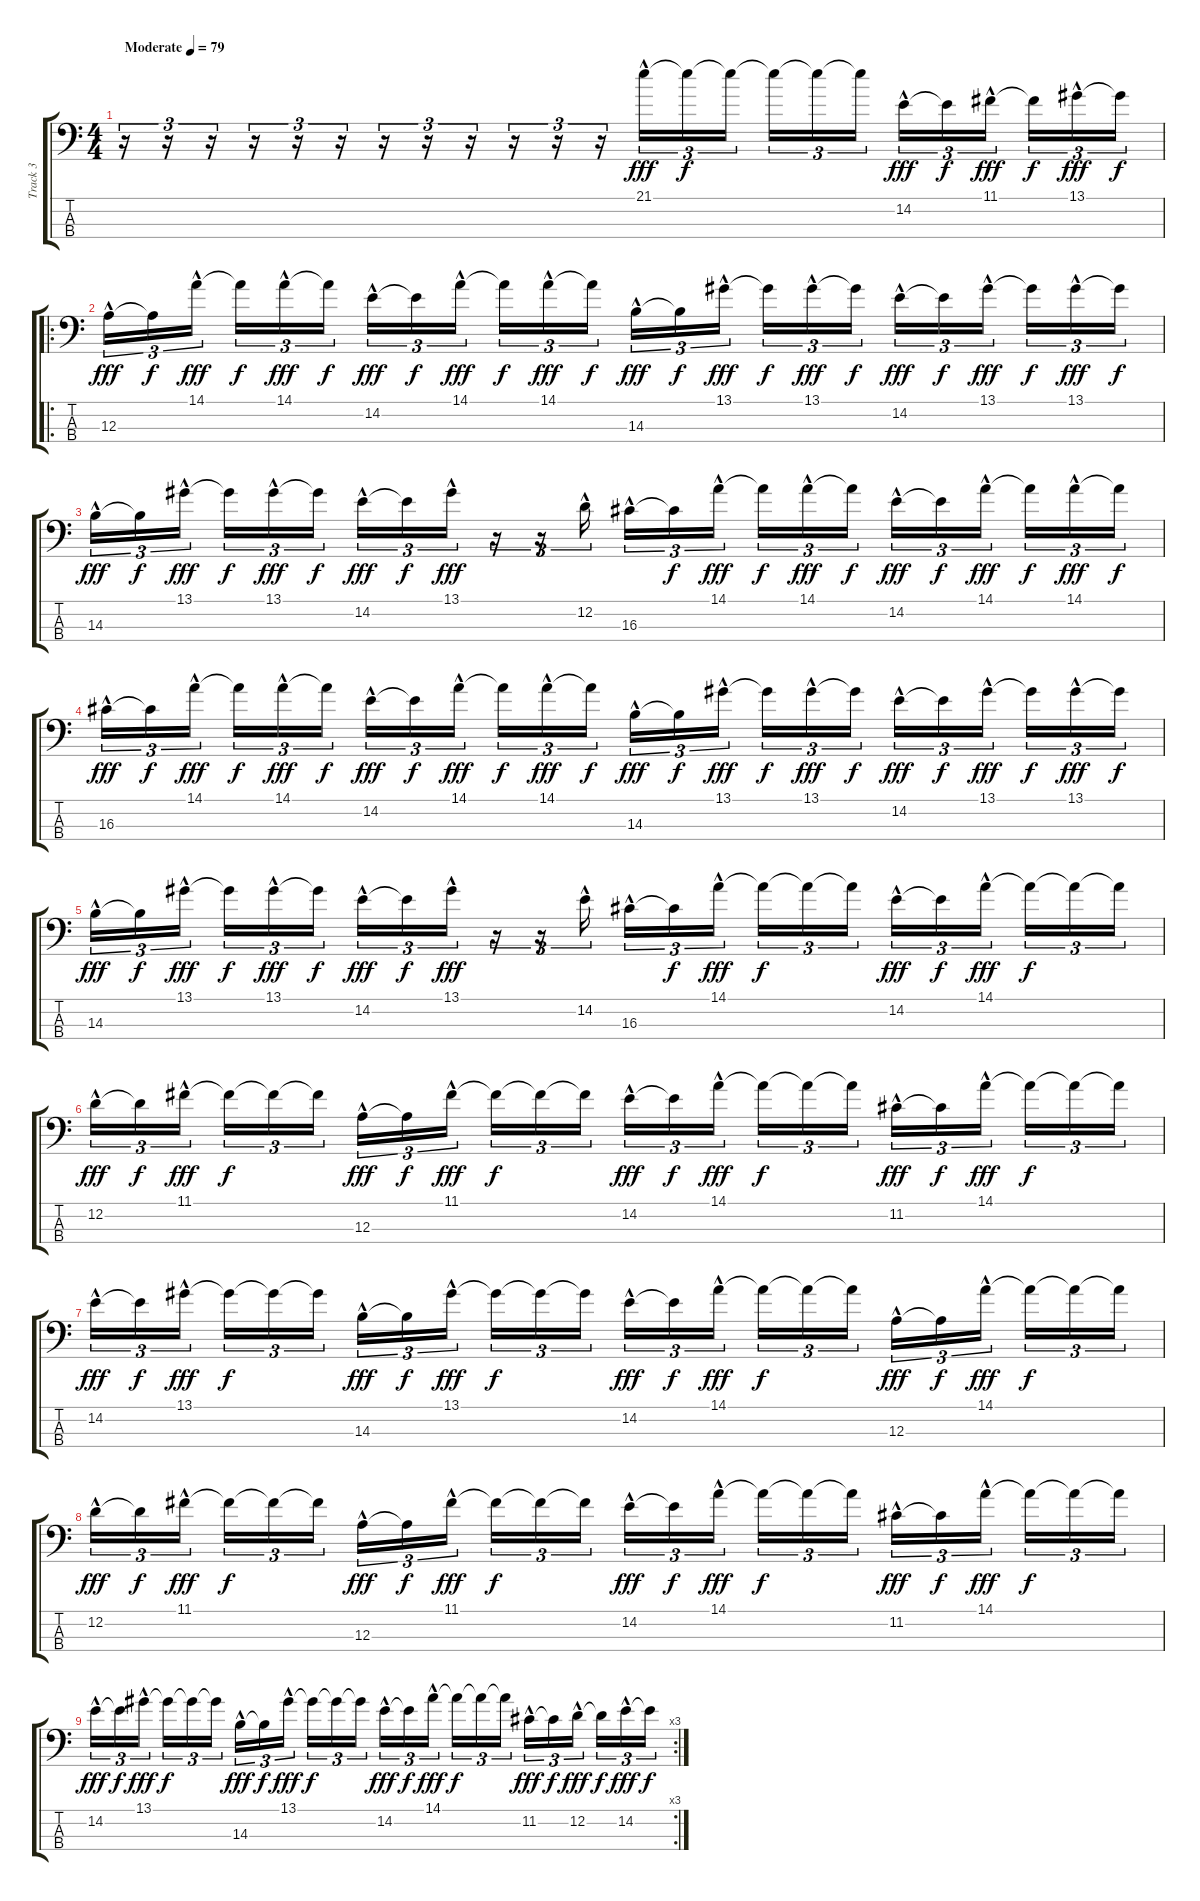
\track ("Track 3" "Track 3") {instrument electricbasspick}
\staff {score tabs}
\tuning (G2 D2 A1 E1) {hide}
\ts (4 4)
\tempo (79 "Moderate")
\clef f4
\ks c
r.16{tu (3 2) dy fff instrument electricbasspick} r.16{tu (3 2)} r.16{tu (3 2)} r.16{tu (3 2)} r.16{tu (3 2)} r.16{tu (3 2)} r.16{tu (3 2)} r.16{tu (3 2)} r.16{tu (3 2)} r.16{tu (3 2)} r.16{tu (3 2)} r.16{tu (3 2)} 21.1{hac}.16{tu (3 2)} 21.1{t}.16{tu (3 2) dy f} 21.1{t}.16{tu (3 2) beam splitsecondary} 21.1{t}.16{tu (3 2)} 21.1{t}.16{tu (3 2)} 21.1{t}.16{tu (3 2)} 14.2{hac}.16{tu (3 2) dy fff} 14.2{t}.16{tu (3 2) dy f} 11.1{hac}.16{tu (3 2) dy fff beam splitsecondary} 11.1{t}.16{tu (3 2) dy f} 13.1{hac}.16{tu (3 2) dy fff} 13.1{t}.16{tu (3 2) dy f} |
\ro
12.3{hac}.16{tu (3 2) dy fff} 12.3{t}.16{tu (3 2) dy f} 14.1{hac}.16{tu (3 2) dy fff beam splitsecondary} 14.1{t}.16{tu (3 2) dy f} 14.1{hac}.16{tu (3 2) dy fff} 14.1{t}.16{tu (3 2) dy f} 14.2{hac}.16{tu (3 2) dy fff} 14.2{t}.16{tu (3 2) dy f} 14.1{hac}.16{tu (3 2) dy fff beam splitsecondary} 14.1{t}.16{tu (3 2) dy f} 14.1{hac}.16{tu (3 2) dy fff} 14.1{t}.16{tu (3 2) dy f} 14.3{hac}.16{tu (3 2) dy fff} 14.3{t}.16{tu (3 2) dy f} 13.1{hac}.16{tu (3 2) dy fff beam splitsecondary} 13.1{t}.16{tu (3 2) dy f} 13.1{hac}.16{tu (3 2) dy fff} 13.1{t}.16{tu (3 2) dy f} 14.2{hac}.16{tu (3 2) dy fff} 14.2{t}.16{tu (3 2) dy f} 13.1{hac}.16{tu (3 2) dy fff beam splitsecondary} 13.1{t}.16{tu (3 2) dy f} 13.1{hac}.16{tu (3 2) dy fff} 13.1{t}.16{tu (3 2) dy f} |
14.3{hac}.16{tu (3 2) dy fff} 14.3{t}.16{tu (3 2) dy f} 13.1{hac}.16{tu (3 2) dy fff beam splitsecondary} 13.1{t}.16{tu (3 2) dy f} 13.1{hac}.16{tu (3 2) dy fff} 13.1{t}.16{tu (3 2) dy f} 14.2{hac}.16{tu (3 2) dy fff} 14.2{t}.16{tu (3 2) dy f} 13.1{hac}.16{tu (3 2) dy fff} r.16{tu (3 2)} r.16{tu (3 2)} 12.2{hac}.16{tu (3 2)} 16.3{hac}.16{tu (3 2)} 16.3{t}.16{tu (3 2) dy f} 14.1{hac}.16{tu (3 2) dy fff beam splitsecondary} 14.1{t}.16{tu (3 2) dy f} 14.1{hac}.16{tu (3 2) dy fff} 14.1{t}.16{tu (3 2) dy f} 14.2{hac}.16{tu (3 2) dy fff} 14.2{t}.16{tu (3 2) dy f} 14.1{hac}.16{tu (3 2) dy fff beam splitsecondary} 14.1{t}.16{tu (3 2) dy f} 14.1{hac}.16{tu (3 2) dy fff} 14.1{t}.16{tu (3 2) dy f} |
16.3{hac}.16{tu (3 2) dy fff} 16.3{t}.16{tu (3 2) dy f} 14.1{hac}.16{tu (3 2) dy fff beam splitsecondary} 14.1{t}.16{tu (3 2) dy f} 14.1{hac}.16{tu (3 2) dy fff} 14.1{t}.16{tu (3 2) dy f} 14.2{hac}.16{tu (3 2) dy fff} 14.2{t}.16{tu (3 2) dy f} 14.1{hac}.16{tu (3 2) dy fff beam splitsecondary} 14.1{t}.16{tu (3 2) dy f} 14.1{hac}.16{tu (3 2) dy fff} 14.1{t}.16{tu (3 2) dy f} 14.3{hac}.16{tu (3 2) dy fff} 14.3{t}.16{tu (3 2) dy f} 13.1{hac}.16{tu (3 2) dy fff beam splitsecondary} 13.1{t}.16{tu (3 2) dy f} 13.1{hac}.16{tu (3 2) dy fff} 13.1{t}.16{tu (3 2) dy f} 14.2{hac}.16{tu (3 2) dy fff} 14.2{t}.16{tu (3 2) dy f} 13.1{hac}.16{tu (3 2) dy fff beam splitsecondary} 13.1{t}.16{tu (3 2) dy f} 13.1{hac}.16{tu (3 2) dy fff} 13.1{t}.16{tu (3 2) dy f} |
14.3{hac}.16{tu (3 2) dy fff} 14.3{t}.16{tu (3 2) dy f} 13.1{hac}.16{tu (3 2) dy fff beam splitsecondary} 13.1{t}.16{tu (3 2) dy f} 13.1{hac}.16{tu (3 2) dy fff} 13.1{t}.16{tu (3 2) dy f} 14.2{hac}.16{tu (3 2) dy fff} 14.2{t}.16{tu (3 2) dy f} 13.1{hac}.16{tu (3 2) dy fff} r.16{tu (3 2)} r.16{tu (3 2)} 14.2{hac}.16{tu (3 2)} 16.3{hac}.16{tu (3 2)} 16.3{t}.16{tu (3 2) dy f} 14.1{hac}.16{tu (3 2) dy fff beam splitsecondary} 14.1{t}.16{tu (3 2) dy f} 14.1{t}.16{tu (3 2)} 14.1{t}.16{tu (3 2)} 14.2{hac}.16{tu (3 2) dy fff} 14.2{t}.16{tu (3 2) dy f} 14.1{hac}.16{tu (3 2) dy fff beam splitsecondary} 14.1{t}.16{tu (3 2) dy f} 14.1{t}.16{tu (3 2)} 14.1{t}.16{tu (3 2)} |
12.2{hac}.16{tu (3 2) dy fff} 12.2{t}.16{tu (3 2) dy f} 11.1{hac}.16{tu (3 2) dy fff beam splitsecondary} 11.1{t}.16{tu (3 2) dy f} 11.1{t}.16{tu (3 2)} 11.1{t}.16{tu (3 2)} 12.3{hac}.16{tu (3 2) dy fff} 12.3{t}.16{tu (3 2) dy f} 11.1{hac}.16{tu (3 2) dy fff beam splitsecondary} 11.1{t}.16{tu (3 2) dy f} 11.1{t}.16{tu (3 2)} 11.1{t}.16{tu (3 2)} 14.2{hac}.16{tu (3 2) dy fff} 14.2{t}.16{tu (3 2) dy f} 14.1{hac}.16{tu (3 2) dy fff beam splitsecondary} 14.1{t}.16{tu (3 2) dy f} 14.1{t}.16{tu (3 2)} 14.1{t}.16{tu (3 2)} 11.2{hac}.16{tu (3 2) dy fff} 11.2{t}.16{tu (3 2) dy f} 14.1{hac}.16{tu (3 2) dy fff beam splitsecondary} 14.1{t}.16{tu (3 2) dy f} 14.1{t}.16{tu (3 2)} 14.1{t}.16{tu (3 2)} |
14.2{hac}.16{tu (3 2) dy fff} 14.2{t}.16{tu (3 2) dy f} 13.1{hac}.16{tu (3 2) dy fff beam splitsecondary} 13.1{t}.16{tu (3 2) dy f} 13.1{t}.16{tu (3 2)} 13.1{t}.16{tu (3 2)} 14.3{hac}.16{tu (3 2) dy fff} 14.3{t}.16{tu (3 2) dy f} 13.1{hac}.16{tu (3 2) dy fff beam splitsecondary} 13.1{t}.16{tu (3 2) dy f} 13.1{t}.16{tu (3 2)} 13.1{t}.16{tu (3 2)} 14.2{hac}.16{tu (3 2) dy fff} 14.2{t}.16{tu (3 2) dy f} 14.1{hac}.16{tu (3 2) dy fff beam splitsecondary} 14.1{t}.16{tu (3 2) dy f} 14.1{t}.16{tu (3 2)} 14.1{t}.16{tu (3 2)} 12.3{hac}.16{tu (3 2) dy fff} 12.3{t}.16{tu (3 2) dy f} 14.1{hac}.16{tu (3 2) dy fff beam splitsecondary} 14.1{t}.16{tu (3 2) dy f} 14.1{t}.16{tu (3 2)} 14.1{t}.16{tu (3 2)} |
12.2{hac}.16{tu (3 2) dy fff} 12.2{t}.16{tu (3 2) dy f} 11.1{hac}.16{tu (3 2) dy fff beam splitsecondary} 11.1{t}.16{tu (3 2) dy f} 11.1{t}.16{tu (3 2)} 11.1{t}.16{tu (3 2)} 12.3{hac}.16{tu (3 2) dy fff} 12.3{t}.16{tu (3 2) dy f} 11.1{hac}.16{tu (3 2) dy fff beam splitsecondary} 11.1{t}.16{tu (3 2) dy f} 11.1{t}.16{tu (3 2)} 11.1{t}.16{tu (3 2)} 14.2{hac}.16{tu (3 2) dy fff} 14.2{t}.16{tu (3 2) dy f} 14.1{hac}.16{tu (3 2) dy fff beam splitsecondary} 14.1{t}.16{tu (3 2) dy f} 14.1{t}.16{tu (3 2)} 14.1{t}.16{tu (3 2)} 11.2{hac}.16{tu (3 2) dy fff} 11.2{t}.16{tu (3 2) dy f} 14.1{hac}.16{tu (3 2) dy fff beam splitsecondary} 14.1{t}.16{tu (3 2) dy f} 14.1{t}.16{tu (3 2)} 14.1{t}.16{tu (3 2)} |
\rc 3
14.2{hac}.16{tu (3 2) dy fff} 14.2{t}.16{tu (3 2) dy f} 13.1{hac}.16{tu (3 2) dy fff beam splitsecondary} 13.1{t}.16{tu (3 2) dy f} 13.1{t}.16{tu (3 2)} 13.1{t}.16{tu (3 2)} 14.3{hac}.16{tu (3 2) dy fff} 14.3{t}.16{tu (3 2) dy f} 13.1{hac}.16{tu (3 2) dy fff beam splitsecondary} 13.1{t}.16{tu (3 2) dy f} 13.1{t}.16{tu (3 2)} 13.1{t}.16{tu (3 2)} 14.2{hac}.16{tu (3 2) dy fff} 14.2{t}.16{tu (3 2) dy f} 14.1{hac}.16{tu (3 2) dy fff beam splitsecondary} 14.1{t}.16{tu (3 2) dy f} 14.1{t}.16{tu (3 2)} 14.1{t}.16{tu (3 2)} 11.2{hac}.16{tu (3 2) dy fff} 11.2{t}.16{tu (3 2) dy f} 12.2{hac}.16{tu (3 2) dy fff beam splitsecondary} 12.2{t}.16{tu (3 2) dy f} 14.2{hac}.16{tu (3 2) dy fff} 14.2{t}.16{tu (3 2) dy f}
